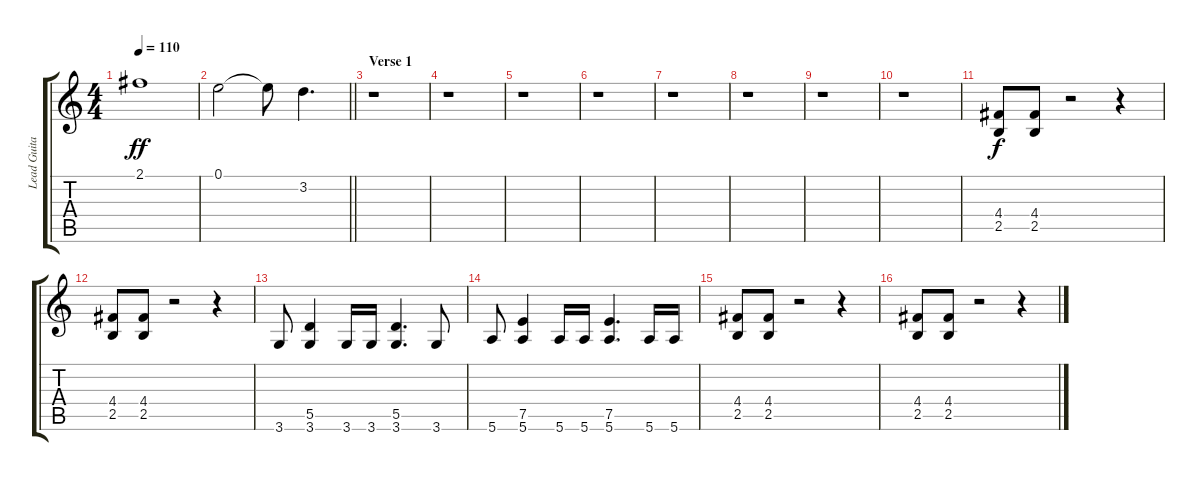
\track ("Lead Guitar 2" "Lead Guita") {instrument distortionguitar}
\staff {score tabs}
\tuning (E4 B3 G3 D3 A2 E2) {hide}
\ts (4 4)
\tempo 110
\clef g2
\ks c
2.1.1{dy ff} |
\barLineRight lightlight
0.1.2 0.1{t}.8 3.2.4{d} |
\section ("" "Verse 1")
r.1 |
r.1 |
r.1 |
r.1 |
r.1 |
r.1 |
r.1 |
r.1 |
(4.4 2.5).8{dy f} (4.4 2.5).8 r.2 r.4 |
(4.4 2.5).8 (4.4 2.5).8 r.2 r.4 |
3.6.8 (5.5 3.6).4 3.6.16 3.6.16 (5.5 3.6).4{d} 3.6.8 |
5.6.8 (7.5 5.6).4 5.6.16 5.6.16 (7.5 5.6).4{d} 5.6.16 5.6.16 |
(4.4 2.5).8 (4.4 2.5).8 r.2 r.4 |
(4.4 2.5).8 (4.4 2.5).8 r.2 r.4
